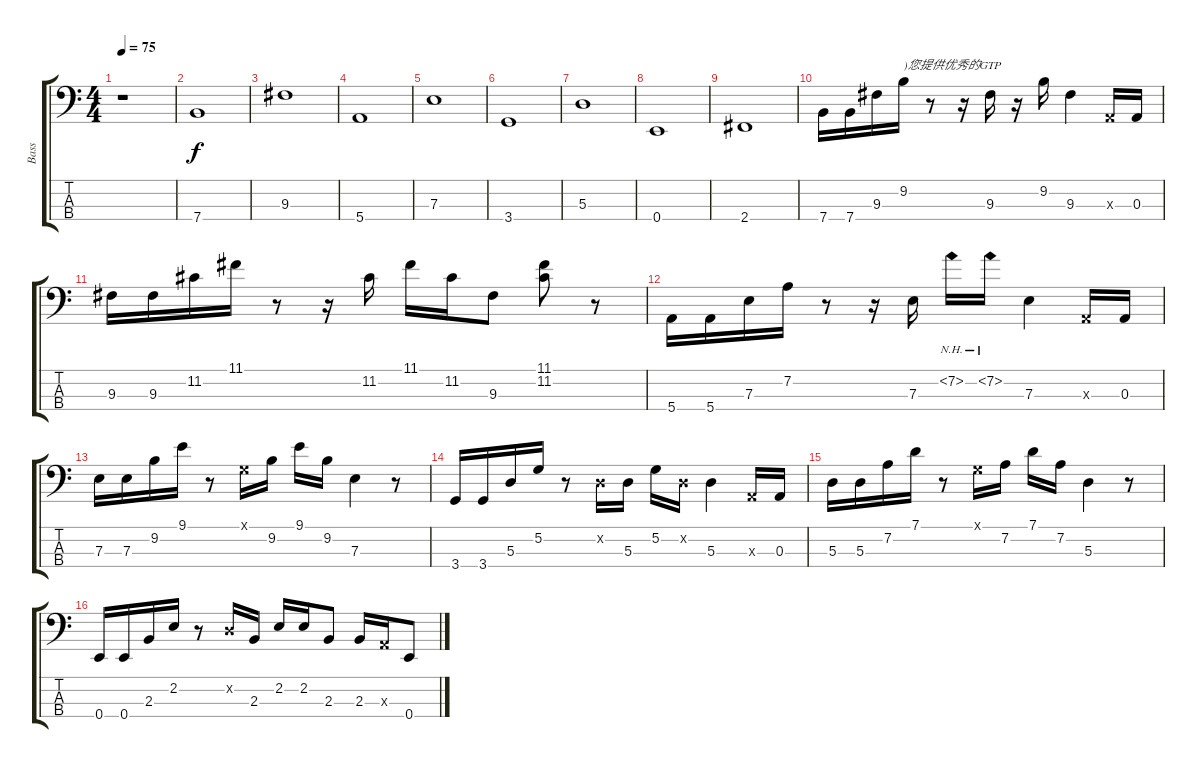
\track ("Bass" "Bass") {instrument acousticbass}
\staff {score tabs}
\tuning (G2 D2 A1 E1) {hide}
\ts (4 4)
\tempo 75
\clef f4
\ks c
r.1{dy f} |
7.4.1 |
9.3.1 |
5.4.1 |
7.3.1 |
3.4.1 |
5.3.1 |
0.4.1 |
2.4.1 |
7.4.16 7.4.16 9.3.16 9.2.16{txt ")您提供优秀的GTP"} r.8 r.16 9.3.16 r.16 9.2.16 9.3.4 0.3{x}.16 0.3.16 |
9.3.16 9.3.16 11.2.16 11.1.16 r.8 r.16 11.2.16 11.1.16 11.2.16 9.3.8 (11.1 11.2).8 r.8 |
5.4.16 5.4.16 7.3.16 7.2.16 r.8 r.16 7.3.16 7.2{nh}.16 7.2{nh}.16 7.3.4 0.3{x}.16 0.3.16 |
7.3.16 7.3.16 9.2.16 9.1.16 r.8 0.1{x}.16 9.2.16 9.1.16 9.2.16 7.3.4 r.8 |
3.4.16 3.4.16 5.3.16 5.2.16 r.8 0.2{x}.16 5.3.16 5.2.16 0.2{x}.16 5.3.4 0.3{x}.16 0.3.16 |
5.3.16 5.3.16 7.2.16 7.1.16 r.8 0.1{x}.16 7.2.16 7.1.16 7.2.16 5.3.4 r.8 |
0.4.16 0.4.16 2.3.16 2.2.16 r.8 0.2{x}.16 2.3.16 2.2.16 2.2.16 2.3.8 2.3.16 0.3{x}.16 0.4.8
